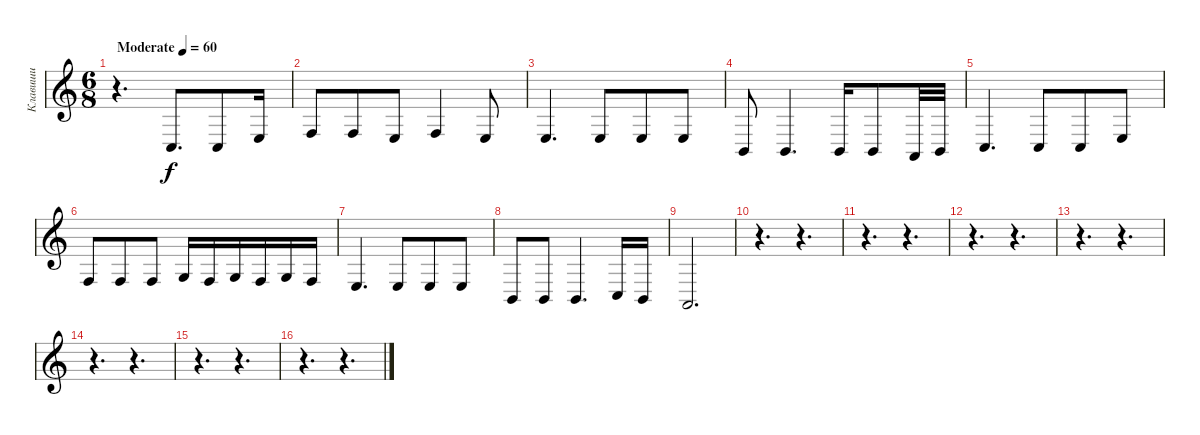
\track ("Клавиши" "Клавиши") {instrument brightacousticpiano}
\staff {score}
\tuning (E4 B3 G3 D3 A2 E2) {hide}
\ts (6 8)
\tempo (60 "Moderate")
\clef g2
\ks c
r.4{d dy f instrument brightacousticpiano} 3.5.8{d} 3.5.8 2.4.16 |
8.5.8 3.4.8 2.4.8 3.4.4 2.4.8 |
2.4.4{d} 2.4.8 2.4.8 2.4.8 |
2.5.8 2.5.4{d} 2.5.16 2.5.8 0.5.32 2.5.32 |
3.5.4{d} 3.5.8 3.5.8 2.4.8 |
3.4.8 3.4.8 3.4.8 0.3.16 3.4.16 0.3.16 3.4.16 0.3.16 3.4.16 |
2.4.4{d} 2.4.8 2.4.8 2.4.8 |
2.5.8 2.5.8 2.5.4{d} 3.5.16 2.5.16 |
0.5.2{d} |
r.4{d} r.4{d} |
r.4{d} r.4{d} |
r.4{d} r.4{d} |
r.4{d} r.4{d} |
r.4{d} r.4{d} |
r.4{d} r.4{d} |
r.4{d} r.4{d}
